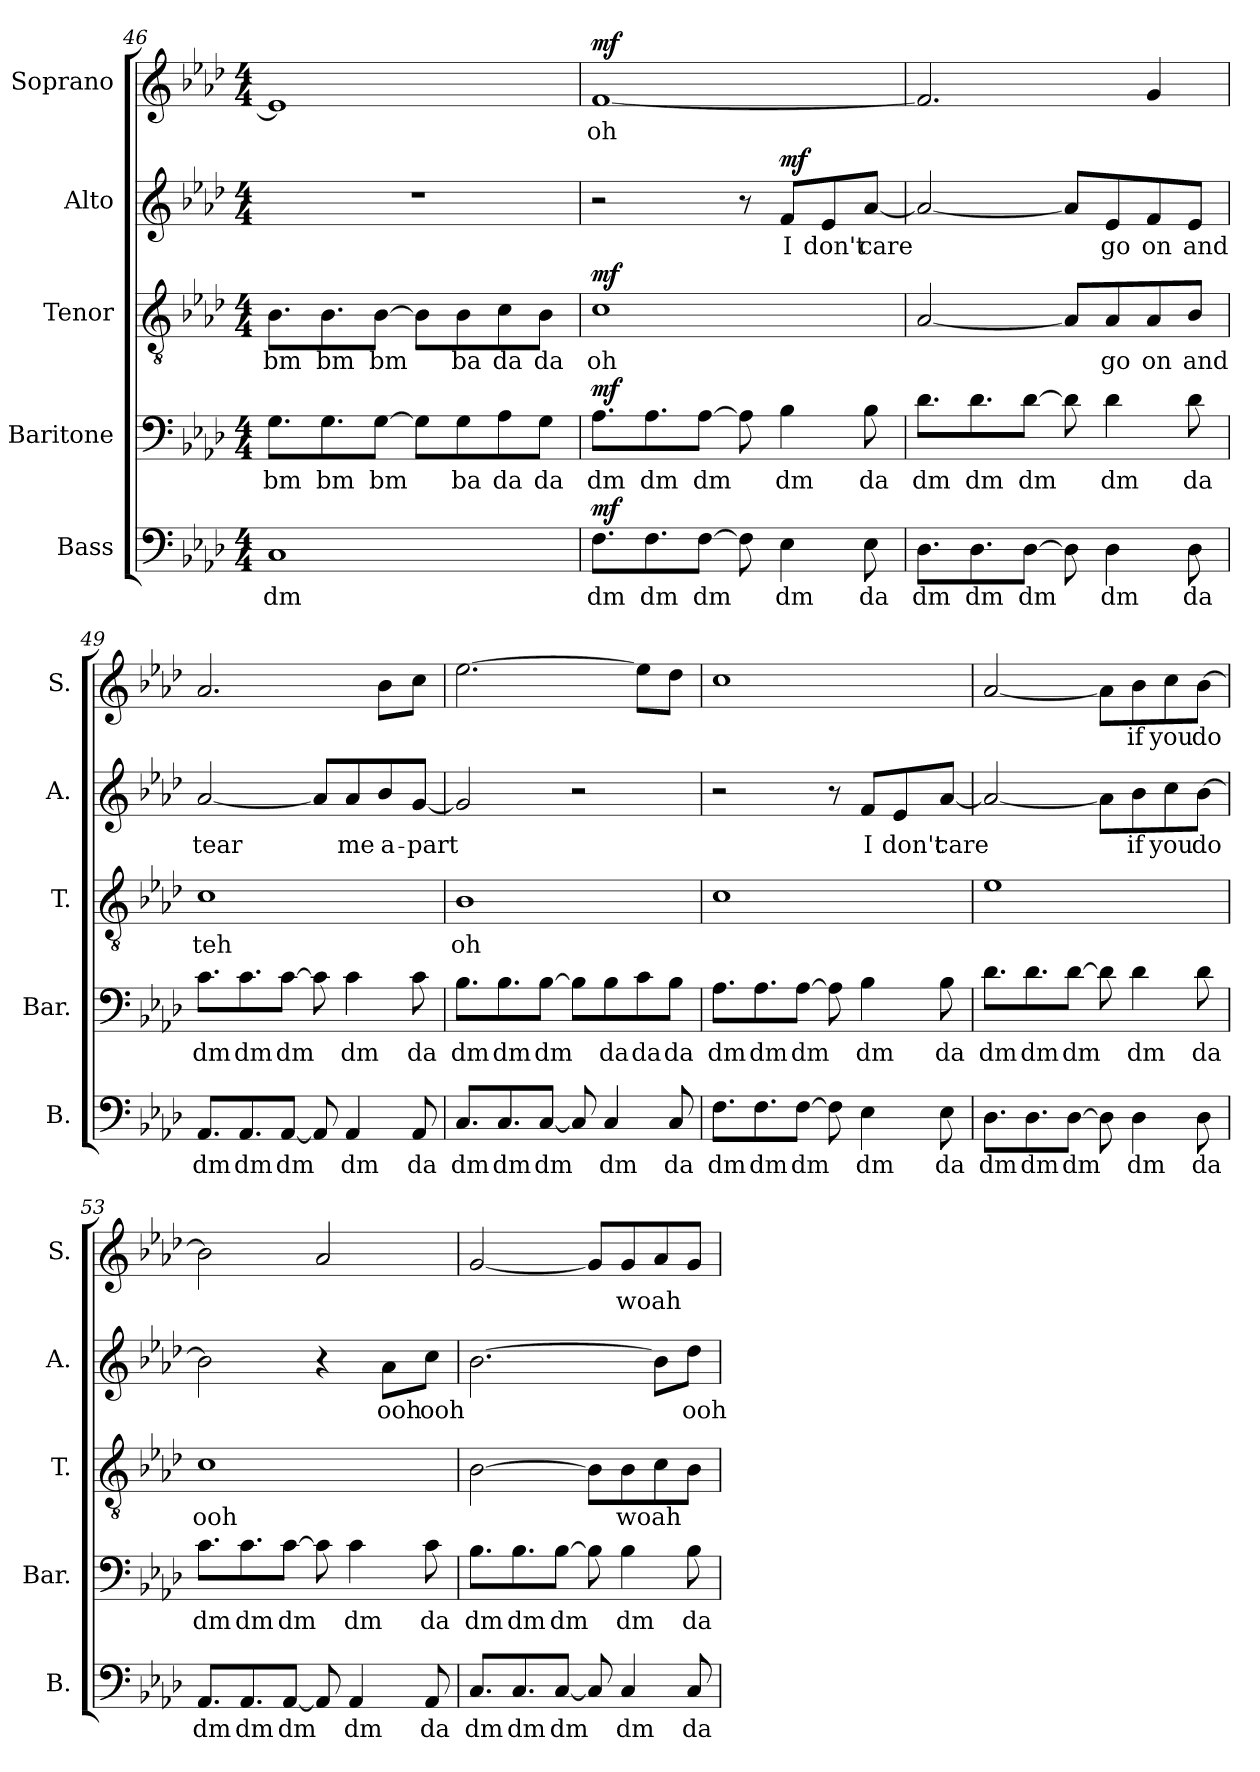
**kern	**text	**dynam	**kern	**text	**dynam	**kern	**text	**dynam	**kern	**text	**dynam	**kern	**text	**dynam
*part5	*part5	*part5	*part4	*part4	*part4	*part3	*part3	*part3	*part2	*part2	*part2	*part1	*part1	*part1
*staff5	*staff5	*staff5	*staff4	*staff4	*staff4	*staff3	*staff3	*staff3	*staff2	*staff2	*staff2	*staff1	*staff1	*staff1
*I"Bass	*	*	*I"Baritone	*	*	*I"Tenor	*	*	*I"Alto	*	*	*I"Soprano	*	*
*I'B.	*	*	*I'Bar.	*	*	*I'T.	*	*	*I'A.	*	*	*I'S.	*	*
*clefF4	*	*	*clefF4	*	*	*clefGv2	*	*	*clefG2	*	*	*clefG2	*	*
*k[b-e-a-d-]	*	*	*k[b-e-a-d-]	*	*	*k[b-e-a-d-]	*	*	*k[b-e-a-d-]	*	*	*k[b-e-a-d-]	*	*
*M4/4	*	*	*M4/4	*	*	*M4/4	*	*	*M4/4	*	*	*M4/4	*	*
=46	=46	=46	=46	=46	=46	=46	=46	=46	=46	=46	=46	=46	=46	=46
!	!LO:LY:b	!	!	!LO:LY:b	!	!	!LO:LY:b	!	!	!	!	!	!	!
1C	dm	.	8.G\L	bm	.	8.B-\L	bm	.	1r	.	.	1e-]	.	.
!	!	!	!	!LO:LY:b	!	!	!LO:LY:b	!	!	!	!	!	!	!
.	.	.	8.G\	bm	.	8.B-\	bm	.	.	.	.	.	.	.
!	!	!	!	!LO:LY:b	!	!	!LO:LY:b	!	!	!	!	!	!	!
.	.	.	[8G\J	bm	.	[8B-\J	bm	.	.	.	.	.	.	.
.	.	.	8G\L]	.	.	8B-\L]	.	.	.	.	.	.	.	.
!	!	!	!	!LO:LY:b	!	!	!LO:LY:b	!	!	!	!	!	!	!
.	.	.	8G\	ba	.	8B-\	ba	.	.	.	.	.	.	.
!	!	!	!	!LO:LY:b	!	!	!LO:LY:b	!	!	!	!	!	!	!
.	.	.	8A-\	da	.	8c\	da	.	.	.	.	.	.	.
!	!	!	!	!LO:LY:b	!	!	!LO:LY:b	!	!	!	!	!	!	!
.	.	.	8G\J	da	.	8B-\J	da	.	.	.	.	.	.	.
=47	=47	=47	=47	=47	=47	=47	=47	=47	=47	=47	=47	=47	=47	=47
!	!LO:LY:b	!LO:DY:a	!	!LO:LY:b	!LO:DY:a	!	!LO:LY:b	!LO:DY:a	!	!	!	!	!LO:LY:b	!LO:DY:a
8.F\L	dm	mf	8.A-\L	dm	mf	1c	oh	mf	2r	.	.	[1f	oh	mf
!	!LO:LY:b	!	!	!LO:LY:b	!	!	!	!	!	!	!	!	!	!
8.F\	dm	.	8.A-\	dm	.	.	.	.	.	.	.	.	.	.
!	!LO:LY:b	!	!	!LO:LY:b	!	!	!	!	!	!	!	!	!	!
[8F\J	dm	.	[8A-\J	dm	.	.	.	.	.	.	.	.	.	.
8F\]	.	.	8A-\]	.	.	.	.	.	8r	.	.	.	.	.
!	!LO:LY:b	!	!	!LO:LY:b	!	!	!	!	!	!LO:LY:b	!LO:DY:a	!	!	!
4E-\	dm	.	4B-\	dm	.	.	.	.	8f/L	I	mf	.	.	.
!	!	!	!	!	!	!	!	!	!	!LO:LY:b	!	!	!	!
.	.	.	.	.	.	.	.	.	8e-/	don't	.	.	.	.
!	!LO:LY:b	!	!	!LO:LY:b	!	!	!	!	!	!LO:LY:b	!	!	!	!
8E-\	da	.	8B-\	da	.	.	.	.	[8a-/J	care	.	.	.	.
=48	=48	=48	=48	=48	=48	=48	=48	=48	=48	=48	=48	=48	=48	=48
!	!LO:LY:b	!	!	!LO:LY:b	!	!	!	!	!	!	!	!	!	!
8.D-\L	dm	.	8.d-\L	dm	.	[2A-/	.	.	2a-/_	.	.	2.f/]	.	.
!	!LO:LY:b	!	!	!LO:LY:b	!	!	!	!	!	!	!	!	!	!
8.D-\	dm	.	8.d-\	dm	.	.	.	.	.	.	.	.	.	.
!	!LO:LY:b	!	!	!LO:LY:b	!	!	!	!	!	!	!	!	!	!
[8D-\J	dm	.	[8d-\J	dm	.	.	.	.	.	.	.	.	.	.
8D-\]	.	.	8d-\]	.	.	8A-/L]	.	.	8a-/L]	.	.	.	.	.
!	!LO:LY:b	!	!	!LO:LY:b	!	!	!LO:LY:b	!	!	!LO:LY:b	!	!	!	!
4D-\	dm	.	4d-\	dm	.	8A-/	go	.	8e-/	go	.	.	.	.
!	!	!	!	!	!	!	!LO:LY:b	!	!	!LO:LY:b	!	!	!	!
.	.	.	.	.	.	8A-/	on	.	8f/	on	.	4g/	.	.
!	!LO:LY:b	!	!	!LO:LY:b	!	!	!LO:LY:b	!	!	!LO:LY:b	!	!	!	!
8D-\	da	.	8d-\	da	.	8B-/J	and	.	8e-/J	and	.	.	.	.
=49	=49	=49	=49	=49	=49	=49	=49	=49	=49	=49	=49	=49	=49	=49
!	!LO:LY:b	!	!	!LO:LY:b	!	!	!LO:LY:b	!	!	!LO:LY:b	!	!	!	!
8.AA-/L	dm	.	8.c\L	dm	.	1c	teh	.	[2a-/	tear	.	2.a-/	.	.
!	!LO:LY:b	!	!	!LO:LY:b	!	!	!	!	!	!	!	!	!	!
8.AA-/	dm	.	8.c\	dm	.	.	.	.	.	.	.	.	.	.
!	!LO:LY:b	!	!	!LO:LY:b	!	!	!	!	!	!	!	!	!	!
[8AA-/J	dm	.	[8c\J	dm	.	.	.	.	.	.	.	.	.	.
8AA-/]	.	.	8c\]	.	.	.	.	.	8a-/L]	.	.	.	.	.
!	!LO:LY:b	!	!	!LO:LY:b	!	!	!	!	!	!LO:LY:b	!	!	!	!
4AA-/	dm	.	4c\	dm	.	.	.	.	8a-/	me	.	.	.	.
!	!	!	!	!	!	!	!	!	!	!LO:LY:b	!	!	!	!
.	.	.	.	.	.	.	.	.	8b-/	a-	.	8b-\L	.	.
!	!LO:LY:b	!	!	!LO:LY:b	!	!	!	!	!	!LO:LY:b	!	!	!	!
8AA-/	da	.	8c\	da	.	.	.	.	[8g/J	-part	.	8cc\J	.	.
=50	=50	=50	=50	=50	=50	=50	=50	=50	=50	=50	=50	=50	=50	=50
!	!LO:LY:b	!	!	!LO:LY:b	!	!	!LO:LY:b	!	!	!	!	!	!	!
8.C/L	dm	.	8.B-\L	dm	.	1B-	oh	.	2g/]	.	.	[2.ee-\	.	.
!	!LO:LY:b	!	!	!LO:LY:b	!	!	!	!	!	!	!	!	!	!
8.C/	dm	.	8.B-\	dm	.	.	.	.	.	.	.	.	.	.
!	!LO:LY:b	!	!	!LO:LY:b	!	!	!	!	!	!	!	!	!	!
[8C/J	dm	.	[8B-\J	dm	.	.	.	.	.	.	.	.	.	.
8C/]	.	.	8B-\L]	.	.	.	.	.	2r	.	.	.	.	.
!	!LO:LY:b	!	!	!LO:LY:b	!	!	!	!	!	!	!	!	!	!
4C/	dm	.	8B-\	da	.	.	.	.	.	.	.	.	.	.
!	!	!	!	!LO:LY:b	!	!	!	!	!	!	!	!	!	!
.	.	.	8c\	da	.	.	.	.	.	.	.	8ee-\L]	.	.
!	!LO:LY:b	!	!	!LO:LY:b	!	!	!	!	!	!	!	!	!	!
8C/	da	.	8B-\J	da	.	.	.	.	.	.	.	8dd-\J	.	.
!!LO:LB:g=z
=51	=51	=51	=51	=51	=51	=51	=51	=51	=51	=51	=51	=51	=51	=51
!	!LO:LY:b	!	!	!LO:LY:b	!	!	!	!	!	!	!	!	!	!
8.F\L	dm	.	8.A-\L	dm	.	1c	.	.	2r	.	.	1cc	.	.
!	!LO:LY:b	!	!	!LO:LY:b	!	!	!	!	!	!	!	!	!	!
8.F\	dm	.	8.A-\	dm	.	.	.	.	.	.	.	.	.	.
!	!LO:LY:b	!	!	!LO:LY:b	!	!	!	!	!	!	!	!	!	!
[8F\J	dm	.	[8A-\J	dm	.	.	.	.	.	.	.	.	.	.
8F\]	.	.	8A-\]	.	.	.	.	.	8r	.	.	.	.	.
!	!LO:LY:b	!	!	!LO:LY:b	!	!	!	!	!	!LO:LY:b	!	!	!	!
4E-\	dm	.	4B-\	dm	.	.	.	.	8f/L	I	.	.	.	.
!	!	!	!	!	!	!	!	!	!	!LO:LY:b	!	!	!	!
.	.	.	.	.	.	.	.	.	8e-/	don't	.	.	.	.
!	!LO:LY:b	!	!	!LO:LY:b	!	!	!	!	!	!LO:LY:b	!	!	!	!
8E-\	da	.	8B-\	da	.	.	.	.	[8a-/J	care	.	.	.	.
=52	=52	=52	=52	=52	=52	=52	=52	=52	=52	=52	=52	=52	=52	=52
!	!LO:LY:b	!	!	!LO:LY:b	!	!	!	!	!	!	!	!	!	!
8.D-\L	dm	.	8.d-\L	dm	.	1e-	.	.	2a-/_	.	.	[2a-/	.	.
!	!LO:LY:b	!	!	!LO:LY:b	!	!	!	!	!	!	!	!	!	!
8.D-\	dm	.	8.d-\	dm	.	.	.	.	.	.	.	.	.	.
!	!LO:LY:b	!	!	!LO:LY:b	!	!	!	!	!	!	!	!	!	!
[8D-\J	dm	.	[8d-\J	dm	.	.	.	.	.	.	.	.	.	.
8D-\]	.	.	8d-\]	.	.	.	.	.	8a-\L]	.	.	8a-\L]	.	.
!	!LO:LY:b	!	!	!LO:LY:b	!	!	!	!	!	!LO:LY:b	!	!	!LO:LY:b	!
4D-\	dm	.	4d-\	dm	.	.	.	.	8b-\	if	.	8b-\	if	.
!	!	!	!	!	!	!	!	!	!	!LO:LY:b	!	!	!LO:LY:b	!
.	.	.	.	.	.	.	.	.	8cc\	you	.	8cc\	you	.
!	!LO:LY:b	!	!	!LO:LY:b	!	!	!	!	!	!LO:LY:b	!	!	!LO:LY:b	!
8D-\	da	.	8d-\	da	.	.	.	.	[8b-\J	do	.	[8b-\J	do	.
=53	=53	=53	=53	=53	=53	=53	=53	=53	=53	=53	=53	=53	=53	=53
!	!LO:LY:b	!	!	!LO:LY:b	!	!	!LO:LY:b	!	!	!	!	!	!	!
8.AA-/L	dm	.	8.c\L	dm	.	1c	ooh	.	2b-\]	.	.	2b-\]	.	.
!	!LO:LY:b	!	!	!LO:LY:b	!	!	!	!	!	!	!	!	!	!
8.AA-/	dm	.	8.c\	dm	.	.	.	.	.	.	.	.	.	.
!	!LO:LY:b	!	!	!LO:LY:b	!	!	!	!	!	!	!	!	!	!
[8AA-/J	dm	.	[8c\J	dm	.	.	.	.	.	.	.	.	.	.
8AA-/]	.	.	8c\]	.	.	.	.	.	4r	.	.	2a-/	.	.
!	!LO:LY:b	!	!	!LO:LY:b	!	!	!	!	!	!	!	!	!	!
4AA-/	dm	.	4c\	dm	.	.	.	.	.	.	.	.	.	.
!	!	!	!	!	!	!	!	!	!	!LO:LY:b	!	!	!	!
.	.	.	.	.	.	.	.	.	8a-\L	ooh	.	.	.	.
!	!LO:LY:b	!	!	!LO:LY:b	!	!	!	!	!	!LO:LY:b	!	!	!	!
8AA-/	da	.	8c\	da	.	.	.	.	8cc\J	ooh	.	.	.	.
=54	=54	=54	=54	=54	=54	=54	=54	=54	=54	=54	=54	=54	=54	=54
!	!LO:LY:b	!	!	!LO:LY:b	!	!	!	!	!	!	!	!	!	!
8.C/L	dm	.	8.B-\L	dm	.	[2B-\	.	.	[2.b-\	.	.	[2g/	.	.
!	!LO:LY:b	!	!	!LO:LY:b	!	!	!	!	!	!	!	!	!	!
8.C/	dm	.	8.B-\	dm	.	.	.	.	.	.	.	.	.	.
!	!LO:LY:b	!	!	!LO:LY:b	!	!	!	!	!	!	!	!	!	!
[8C/J	dm	.	[8B-\J	dm	.	.	.	.	.	.	.	.	.	.
8C/]	.	.	8B-\]	.	.	8B-\L]	.	.	.	.	.	8g/L]	.	.
!	!LO:LY:b	!	!	!LO:LY:b	!	!	!LO:LY:b	!	!	!	!	!	!LO:LY:b	!
4C/	dm	.	4B-\	dm	.	8B-\	woah	.	.	.	.	8g/	woah	.
.	.	.	.	.	.	8c\	.	.	8b-\L]	.	.	8a-/	.	.
!	!LO:LY:b	!	!	!LO:LY:b	!	!	!	!	!	!LO:LY:b	!	!	!	!
8C/	da	.	8B-\	da	.	8B-\J	.	.	8dd-\J	ooh	.	8g/J	.	.
=	=	=	=	=	=	=	=	=	=	=	=	=	=	=
*-	*-	*-	*-	*-	*-	*-	*-	*-	*-	*-	*-	*-	*-	*-
